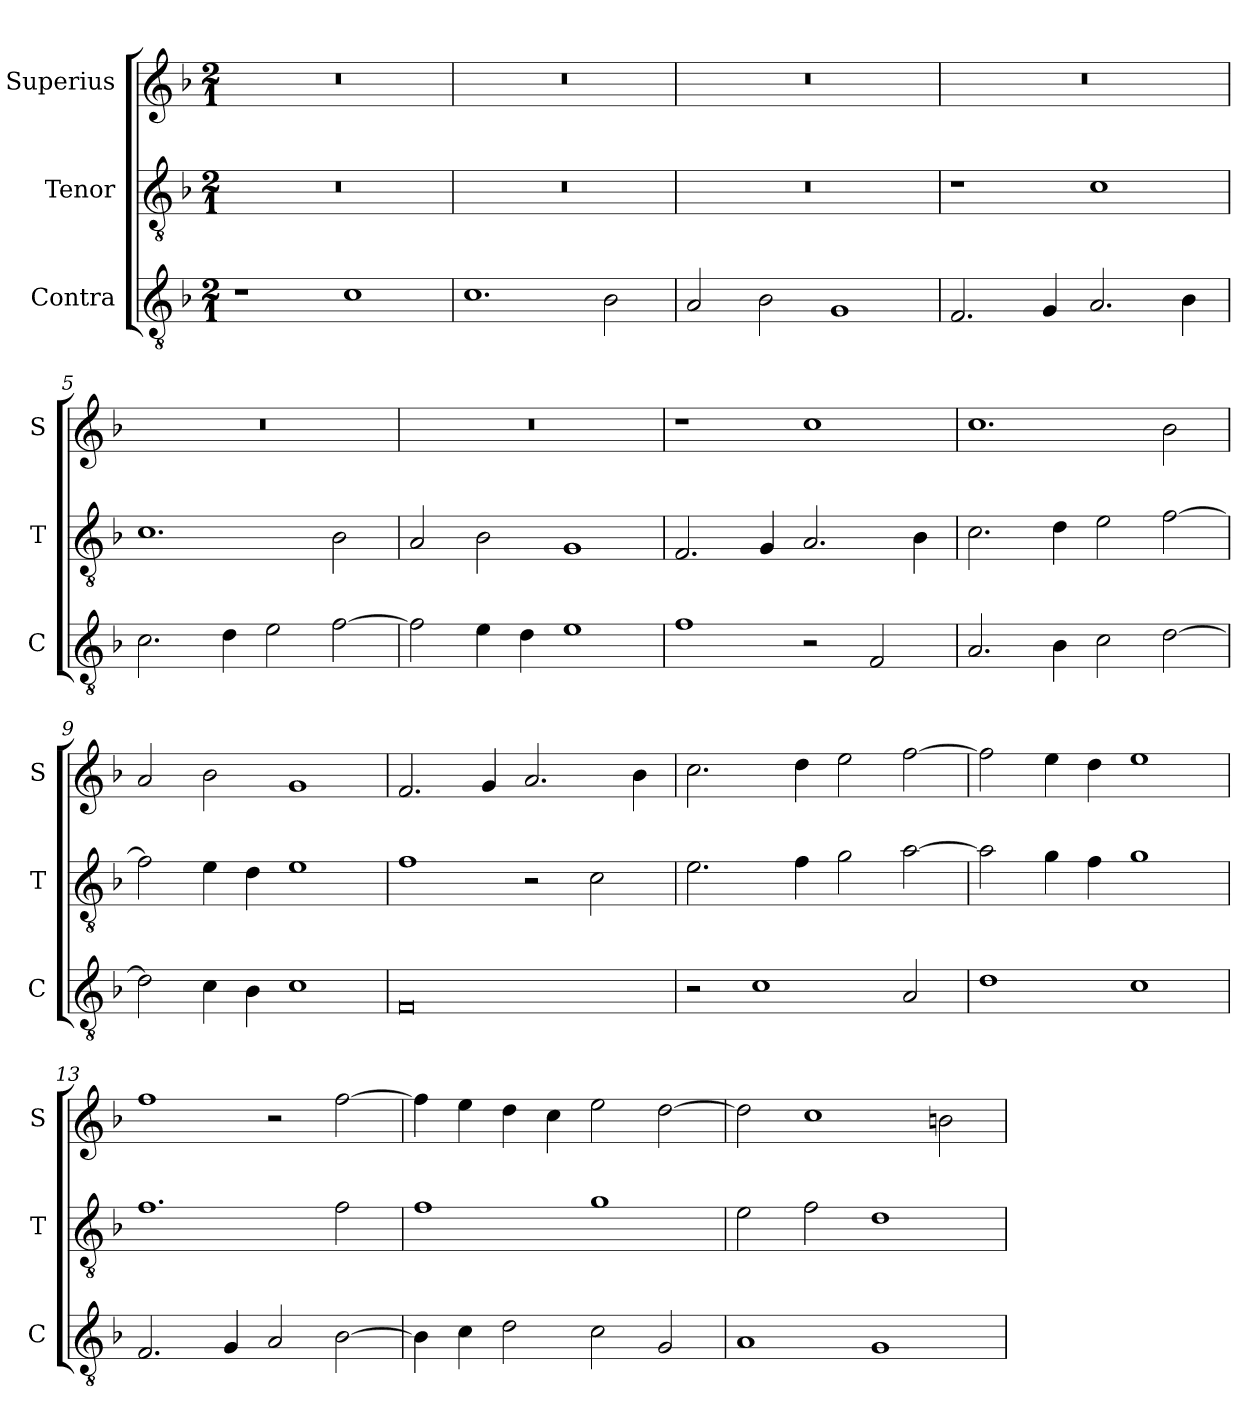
**kern	**kern	**kern
*part3	*part2	*part1
*staff3	*staff2	*staff1
*I"Contra	*I"Tenor	*I"Superius
*I'C	*I'T	*I'S
*clefGv2	*clefGv2	*clefG2
*k[b-]	*k[b-]	*k[b-]
*M2/1	*M2/1	*M2/1
=1	=1	=1
1r	0r	0r
1c	.	.
=2	=2	=2
1.c	0r	0r
2B-\	.	.
=3	=3	=3
2A/	0r	0r
2B-\	.	.
1G	.	.
=4	=4	=4
2.F/	1r	0r
4G/	.	.
2.A/	1c	.
4B-\	.	.
=5	=5	=5
2.c\	1.c	0r
4d\	.	.
2e\	.	.
[2f\	2B-\	.
=6	=6	=6
2f\]	2A/	0r
4e\	2B-\	.
4d\	.	.
1e	1G	.
=7	=7	=7
1f	2.F/	1r
.	4G/	.
2r	2.A/	1cc
2F/	.	.
.	4B-\	.
=8	=8	=8
2.A/	2.c\	1.cc
4B-\	4d\	.
2c\	2e\	.
[2d\	[2f\	2b-\
=9	=9	=9
2d\]	2f\]	2a/
4c\	4e\	2b-\
4B-\	4d\	.
1c	1e	1g
=10	=10	=10
0F	1f	2.f/
.	.	4g/
.	2r	2.a/
.	2c\	.
.	.	4b-\
=11	=11	=11
2r	2.e\	2.cc\
1c	.	.
.	4f\	4dd\
.	2g\	2ee\
2A/	[2a\	[2ff\
=12	=12	=12
1d	2a\]	2ff\]
.	4g\	4ee\
.	4f\	4dd\
1c	1g	1ee
=13	=13	=13
2.F/	1.f	1ff
4G/	.	.
2A/	.	2r
[2B-\	2f\	[2ff\
=14	=14	=14
4B-\]	1f	4ff\]
4c\	.	4ee\
2d\	.	4dd\
.	.	4cc\
2c\	1g	2ee\
2G/	.	[2dd\
=15	=15	=15
1A	2e\	2dd\]
.	2f\	1cc
1G	1d	.
.	.	2bn\
=	=	=
*-	*-	*-
